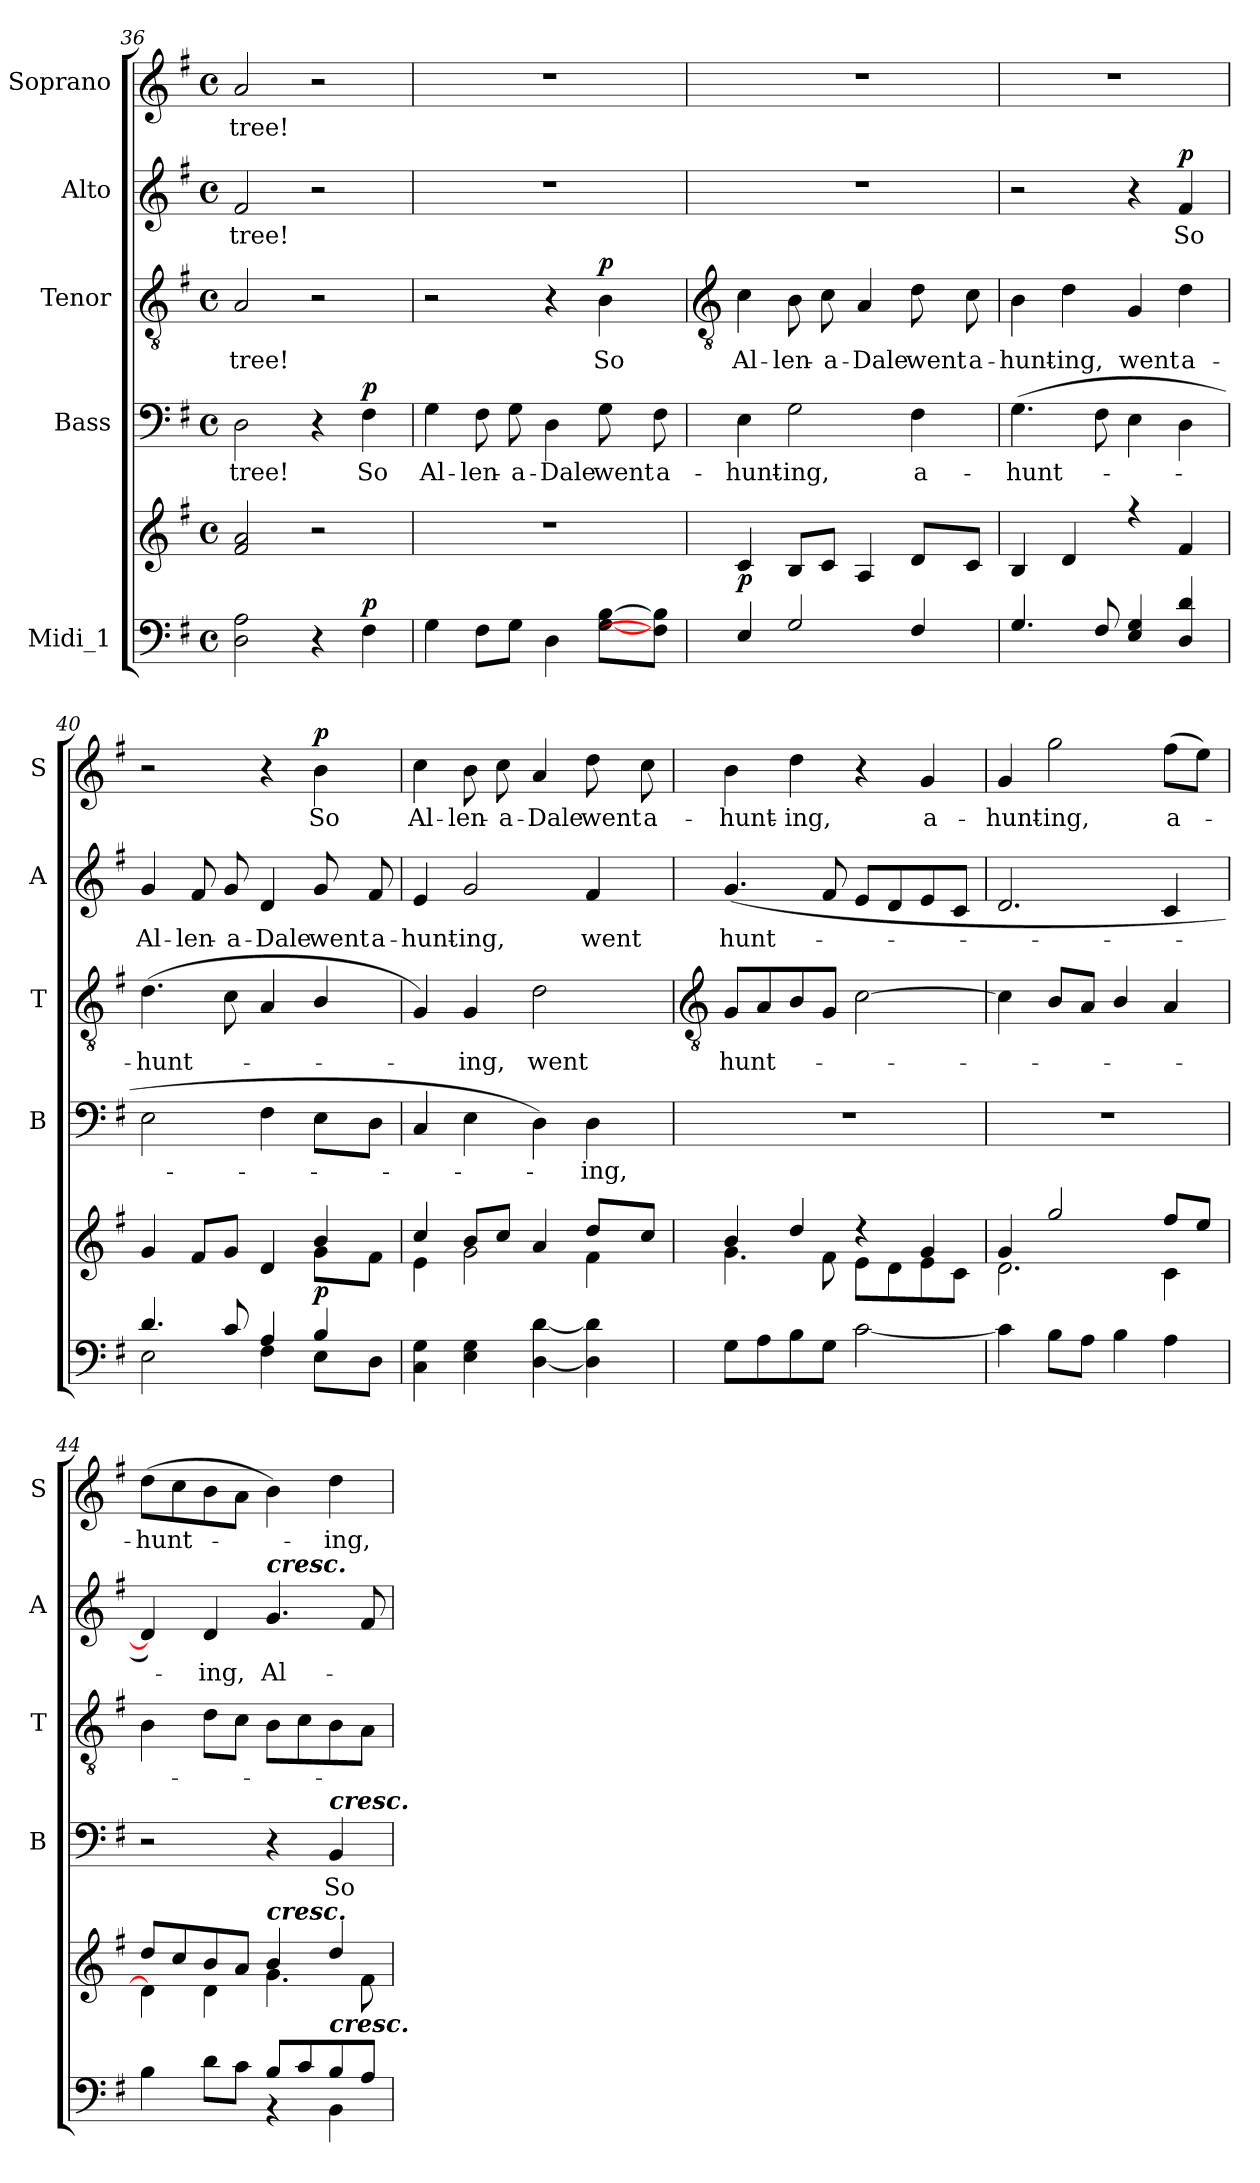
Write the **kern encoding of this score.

**kern	**kern	**dynam	**kern	**text	**dynam	**kern	**text	**dynam	**kern	**text	**dynam	**kern	**text	**dynam
*part5	*part5	*part5	*part4	*part4	*part4	*part3	*part3	*part3	*part2	*part2	*part2	*part1	*part1	*part1
*staff6	*staff5	*staff5/6	*staff4	*staff4	*staff4	*staff3	*staff3	*staff3	*staff2	*staff2	*staff2	*staff1	*staff1	*staff1
*I"Midi_1	*	*	*I"Bass	*	*	*I"Tenor	*	*	*I"Alto	*	*	*I"Soprano	*	*
*	*	*	*I'B	*	*	*I'T	*	*	*I'A	*	*	*I'S	*	*
*clefF4	*clefG2	*	*clefF4	*	*	*clefGv2	*	*	*clefG2	*	*	*clefG2	*	*
*k[f#]	*k[f#]	*	*k[f#]	*	*	*k[f#]	*	*	*k[f#]	*	*	*k[f#]	*	*
*G:	*G:	*	*G:	*	*	*G:	*	*	*G:	*	*	*G:	*	*
*M4/4	*M4/4	*	*M4/4	*	*	*M4/4	*	*	*M4/4	*	*	*M4/4	*	*
*met(c)	*met(c)	*	*met(c)	*	*	*met(c)	*	*	*met(c)	*	*	*met(c)	*	*
=36	=36	=36	=36	=36	=36	=36	=36	=36	=36	=36	=36	=36	=36	=36
!	!	!	!	!LO:LY:b	!	!	!LO:LY:b	!	!	!LO:LY:b	!	!	!LO:LY:b	!
2D 2A	2f# 2a	.	2D	-tree!	.	2A	-tree!	.	2f#	tree!	.	2a	tree!	.
4r	2r	.	4r	.	.	2r	.	.	2r	.	.	2r	.	.
!	!	!LO:DY:a=2	!	!LO:LY:b	!LO:DY:b	!	!	!	!	!	!	!	!	!
4F#	.	p	4F#	So	p	.	.	.	.	.	.	.	.	.
=37	=37	=37	=37	=37	=37	=37	=37	=37	=37	=37	=37	=37	=37	=37
!	!	!	!	!LO:LY:b	!	!	!	!	!	!	!	!	!	!
4G	1r	.	4G	Al-	.	2r	.	.	1r	.	.	1r	.	.
!	!	!	!	!LO:LY:b	!	!	!	!	!	!	!	!	!	!
8F#L	.	.	8F#	-len-	.	.	.	.	.	.	.	.	.	.
!	!	!	!	!LO:LY:b	!	!	!	!	!	!	!	!	!	!
8GJ	.	.	8G	-a-	.	.	.	.	.	.	.	.	.	.
!	!	!	!	!LO:LY:b	!	!	!	!	!	!	!	!	!	!
4D	.	.	4D	-Dale	.	4r	.	.	.	.	.	.	.	.
!	!	!	!	!LO:LY:b	!	!	!LO:LY:b	!LO:DY:b	!	!	!	!	!	!
[8G [8BL	.	.	8G	went	.	4B	So	p	.	.	.	.	.	.
!	!	!	!	!LO:LY:b	!	!	!	!	!	!	!	!	!	!
8F#] 8B]J	.	.	8F#	a-	.	.	.	.	.	.	.	.	.	.
!!LO:LB:g=z
=38	=38	=38	=38	=38	=38	=38	=38	=38	=38	=38	=38	=38	=38	=38
*	*	*	*	*	*	*clefGv2	*	*	*	*	*	*	*	*
*^	*^	*	*	*	*	*	*	*	*	*	*	*	*	*
!	!	!	!	!LO:DY:b	!	!LO:LY:b	!	!	!LO:LY:b	!	!	!	!	!	!	!
4E	1ryy	4c/	1ryy	p	4E	-hunt-	.	4c	Al-	.	1r	.	.	1r	.	.
!	!	!	!	!	!	!LO:LY:b	!	!	!LO:LY:b	!	!	!	!	!	!	!
2G	.	8B/L	.	.	2G	-ing,	.	8B	-len-	.	.	.	.	.	.	.
!	!	!	!	!	!	!	!	!	!LO:LY:b	!	!	!	!	!	!	!
.	.	8c/J	.	.	.	.	.	8c	-a-	.	.	.	.	.	.	.
!	!	!	!	!	!	!	!	!	!LO:LY:b	!	!	!	!	!	!	!
.	.	4A/	.	.	.	.	.	4A	-Dale	.	.	.	.	.	.	.
!	!	!	!	!	!	!LO:LY:b	!	!	!LO:LY:b	!	!	!	!	!	!	!
4F#	.	8d/L	.	.	4F#	a-	.	8d	went	.	.	.	.	.	.	.
!	!	!	!	!	!	!	!	!	!LO:LY:b	!	!	!	!	!	!	!
.	.	8c/J	.	.	.	.	.	8c	a-	.	.	.	.	.	.	.
=39	=39	=39	=39	=39	=39	=39	=39	=39	=39	=39	=39	=39	=39	=39	=39	=39
!	!	!	!	!	!	!LO:LY:b	!	!	!LO:LY:b	!	!	!	!	!	!	!
4.G	1ryy	4B/	1ryy	.	(>4.G	-hunt-	.	4B	-hunt-	.	2r	.	.	1r	.	.
!	!	!	!	!	!	!	!	!	!LO:LY:b	!	!	!	!	!	!	!
.	.	4d/	.	.	.	.	.	4d	-ing,	.	.	.	.	.	.	.
8F#	.	.	.	.	8F#	.	.	.	.	.	.	.	.	.	.	.
!	!	!	!	!	!	!	!	!	!LO:LY:b	!	!	!	!	!	!	!
4E 4G	.	4r	.	.	4E	.	.	4G	went	.	4r	.	.	.	.	.
!	!	!	!	!	!	!	!	!	!LO:LY:b	!	!	!LO:LY:b	!LO:DY:b	!	!	!
4D 4d	.	4f#/	.	.	4D	.	.	4d	a-	.	4f#	So	p	.	.	.
=40	=40	=40	=40	=40	=40	=40	=40	=40	=40	=40	=40	=40	=40	=40	=40	=40
!	!	!	!	!	!	!	!	!	!LO:LY:b	!	!	!LO:LY:b	!	!	!	!
4.d/	2E\	4g/	2ryy	.	2E	.	.	(>4.d	-hunt-	.	4g	Al-	.	2r	.	.
!	!	!	!	!	!	!	!	!	!	!	!	!LO:LY:b	!	!	!	!
.	.	8f#/L	.	.	.	.	.	.	.	.	8f#	-len-	.	.	.	.
!	!	!	!	!	!	!	!	!	!	!	!	!LO:LY:b	!	!	!	!
8c/	.	8g/J	.	.	.	.	.	8c	.	.	8g	-a-	.	.	.	.
!	!	!	!	!	!	!	!	!	!	!	!	!LO:LY:b	!	!	!	!
4A/	4F#\	4d/	4ryy	.	4F#	.	.	4A	.	.	4d	-Dale	.	4r	.	.
!	!	!	!	!LO:DY:b	!	!	!	!	!	!	!	!LO:LY:b	!	!	!LO:LY:b	!LO:DY:b
4B/	8E\L	4b/	8g\L	p	8EL	.	.	4B/	.	.	8g	went	.	4b	So	p
!	!	!	!	!	!	!	!	!	!	!	!	!LO:LY:b	!	!	!	!
.	8D\J	.	8f#\J	.	8DJ	.	.	.	.	.	8f#	a-	.	.	.	.
=41	=41	=41	=41	=41	=41	=41	=41	=41	=41	=41	=41	=41	=41	=41	=41	=41
!	!	!	!	!	!	!	!	!	!	!	!	!LO:LY:b	!	!	!LO:LY:b	!
1ryy	4C\ 4G\	4cc/	4e\	.	4C	.	.	4G)	.	.	4e	-hunt-	.	4cc	Al-	.
!	!	!	!	!	!	!	!	!	!LO:LY:b	!	!	!LO:LY:b	!	!	!LO:LY:b	!
.	4E\ 4G\	8b/L	2g\	.	4E	.	.	4G	ing,	.	2g	-ing,	.	8b	-len-	.
!	!	!	!	!	!	!	!	!	!	!	!	!	!	!	!LO:LY:b	!
.	.	8cc/J	.	.	.	.	.	.	.	.	.	.	.	8cc	-a-	.
!	!	!	!	!	!	!	!	!	!LO:LY:b	!	!	!	!	!	!LO:LY:b	!
.	[4D\ [4d\	4a/	.	.	4D)	.	.	2d	went	.	.	.	.	4a	-Dale	.
!	!	!	!	!	!	!LO:LY:b	!	!	!	!	!	!LO:LY:b	!	!	!LO:LY:b	!
.	4D\] 4d\]	8dd/L	4f#\	.	4D	ing,	.	.	.	.	4f#	went	.	8dd	went	.
!	!	!	!	!	!	!	!	!	!	!	!	!	!	!	!LO:LY:b	!
.	.	8cc/J	.	.	.	.	.	.	.	.	.	.	.	8cc	a-	.
!!LO:LB:g=z
=42	=42	=42	=42	=42	=42	=42	=42	=42	=42	=42	=42	=42	=42	=42	=42	=42
*	*	*	*	*	*	*	*	*clefGv2	*	*	*	*	*	*	*	*
!	!	!	!	!	!	!	!	!	!LO:LY:b	!	!	!LO:LY:b	!	!	!LO:LY:b	!
1ryy	8G\L	4b/	4.g\	.	1r	.	.	8GL	hunt-	.	(<4.g	hunt-	.	4b	-hunt-	.
.	8A\	.	.	.	.	.	.	8A	.	.	.	.	.	.	.	.
!	!	!	!	!	!	!	!	!	!	!	!	!	!	!	!LO:LY:b	!
.	8B\	4dd/	.	.	.	.	.	8B	.	.	.	.	.	4dd	-ing,	.
.	8G\J	.	8f#\	.	.	.	.	8GJ	.	.	8f#	.	.	.	.	.
.	[2c\	4r	8e\L	.	.	.	.	[2c	.	.	8eL	.	.	4r	.	.
.	.	.	8d\	.	.	.	.	.	.	.	8d	.	.	.	.	.
!	!	!	!	!	!	!	!	!	!	!	!	!	!	!	!LO:LY:b	!
.	.	4g/	8e\	.	.	.	.	.	.	.	8e	.	.	4g	a-	.
.	.	.	8c\J	.	.	.	.	.	.	.	8cJ	.	.	.	.	.
=43	=43	=43	=43	=43	=43	=43	=43	=43	=43	=43	=43	=43	=43	=43	=43	=43
!	!	!	!	!	!	!	!	!	!	!	!	!	!	!	!LO:LY:b	!
1ryy	4c\]	4g/	2.d\	.	1r	.	.	4c]	.	.	2.d	.	.	4g	-hunt-	.
!	!	!	!	!	!	!	!	!	!	!	!	!	!	!	!LO:LY:b	!
.	8B\L	2gg/	.	.	.	.	.	8BL	.	.	.	.	.	2gg	-ing,	.
.	8A\J	.	.	.	.	.	.	8AJ	.	.	.	.	.	.	.	.
.	4B\	.	.	.	.	.	.	4B/	.	.	.	.	.	.	.	.
!	!	!	!	!	!	!	!	!	!	!	!	!	!	!	!LO:LY:b	!
.	4A\	8ff#/L	4c\	.	.	.	.	4A	.	.	4c	.	.	(>8ff#L	a-	.
.	.	8ee/J	.	.	.	.	.	.	.	.	.	.	.	8eeJ)	.	.
=44	=44	=44	=44	=44	=44	=44	=44	=44	=44	=44	=44	=44	=44	=44	=44	=44
!	!	!	!	!	!	!	!	!	!	!	!	!	!	!	!LO:LY:b	!
2ryy	4B\	8dd/L	4d\]	.	2r	.	.	4B	.	.	4d])	.	.	(>8ddL	hunt-	.
.	.	8cc/	.	.	.	.	.	.	.	.	.	.	.	8cc	.	.
!	!	!	!	!	!	!	!	!	!	!	!	!LO:LY:b	!	!	!	!
.	8d\L	8b/	4d\	.	.	.	.	8dL	.	.	4d	ing,	.	8b	.	.
.	8c\J	8a/J	.	.	.	.	.	8cJ	.	.	.	.	.	8aJ	.	.
!	!	!	!	!	!	!	!	!	!	!	!LO:TX:a:Bi:t=cresc.	!	!	!	!	!
!	!	!LO:TX:a:Bi:t=cresc.	!	!	!	!	!	!	!	!	!	!	!	!	!	!
!	!	!	!	!	!	!	!	!	!	!	!	!LO:LY:b	!	!	!	!
8B/L	4r	4b/	4.g\	.	4r	.	.	8BL	.	.	4.g	Al-	.	4b)	.	.
8c/	.	.	.	.	.	.	.	8c	.	.	.	.	.	.	.	.
!	!	!	!	!	!LO:TX:a:Bi:t=cresc.	!	!	!	!	!	!	!	!	!	!	!
!LO:TX:a:Bi:t=cresc.	!	!	!	!	!	!	!	!	!	!	!	!	!	!	!	!
!	!	!	!	!	!	!LO:LY:b	!	!	!	!	!	!	!	!	!LO:LY:b	!
8B/	4BB\	4dd/	.	.	4BB	So	.	8B	.	.	.	.	.	4dd	ing,	.
8A/J	.	.	8f#\	.	.	.	.	8AJ	.	.	8f#	.	.	.	.	.
*v	*v	*	*	*	*	*	*	*	*	*	*	*	*	*	*	*
*	*v	*v	*	*	*	*	*	*	*	*	*	*	*	*	*
=	=	=	=	=	=	=	=	=	=	=	=	=	=	=
*-	*-	*-	*-	*-	*-	*-	*-	*-	*-	*-	*-	*-	*-	*-
